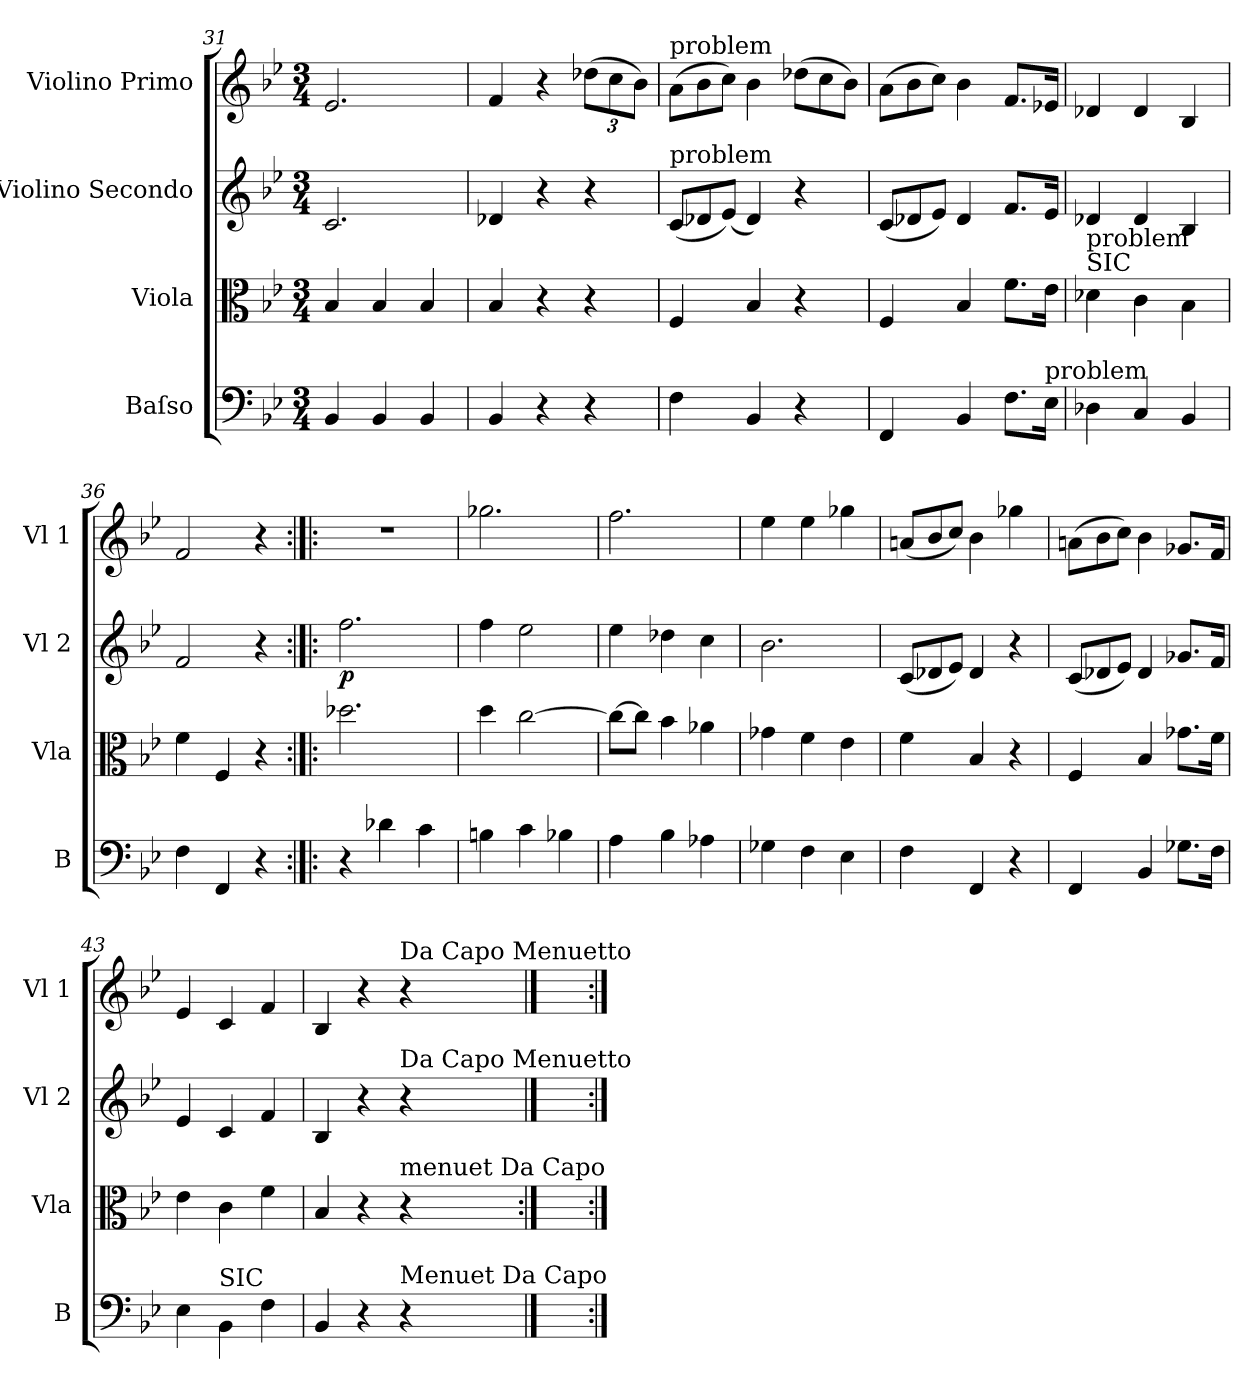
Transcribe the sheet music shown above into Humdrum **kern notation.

**kern	**kern	**kern	**dynam	**kern
*part4	*part3	*part2	*part2	*part1
*staff4	*staff3	*staff2	*staff2	*staff1
*I"Baſso	*I"Viola	*I"Violino Secondo	*	*I"Violino Primo
*I'B	*I'Vla	*I'Vl 2	*	*I'Vl 1
*clefF4	*clefC3	*clefG2	*	*clefG2
*k[b-e-]	*k[b-e-]	*k[b-e-]	*	*k[b-e-]
*M3/4	*M3/4	*M3/4	*	*M3/4
=31	=31	=31	=31	=31
4BB-/	4B-/	2.c/	.	2.e-/
4BB-/	4B-/	.	.	.
4BB-/	4B-/	.	.	.
=32	=32	=32	=32	=32
4BB-/	4B-/	4d-X/	.	4f/
4r	4r	4r	.	4r
4r	4r	4r	.	(12dd-X\L
.	.	.	.	12cc\
.	.	.	.	12b-\J)
=33	=33	=33	=33	=33
*	*	*Xtuplet	*	*Xtuplet
!	!	!	!	!LO:TX:a:t=problem
!	!	!LO:TX:a:t=problem	!	!
4F\	4F/	(12c/L	fo	(12a\L
.	.	12d-X/	.	12b-\
.	.	(12e-/J)	.	12cc\J)
4BB-/	4B-/	4d-/)	.	4b-\
4r	4r	4r	.	(12dd-X\L
.	.	.	.	12cc\
.	.	.	.	12b-\J)
=34	=34	=34	=34	=34
4FF/	4F/	(12c/L	.	(12a\L
.	.	12d-X/	.	12b-\
.	.	12e-/J)	.	12cc\J)
4BB-/	4B-/	4d-/	.	4b-\
8.F\L	8.f\L	8.f/L	.	8.f/L
!LO:TX:a:t=problem	!	!	!	!
16E-\Jk	16e-\Jk	16e-/Jk	.	16e-X/Jk
=35	=35	=35	=35	=35
!	!LO:TX:a:t=SIC	!	!	!
!	!LO:TX:a:t=problem	!	!	!
4D-X\	4d-X\	4d-X/	.	4d-X/
4C/	4c\	4d-/	.	4d-/
4BB-/	4B-\	4B-/	.	4B-/
=36	=36	=36	=36	=36
4F\	4f\	2f/	.	2f/
4FF/	4F/	.	.	.
4r	4r	4r	.	4r
=37:|!|:	=37:|!|:	=37:|!|:	=37:|!|:	=37:|!|:
4r	2.dd-X\	2.ff\	p.	2.r
4d-X\	.	.	.	.
4c\	.	.	.	.
=38	=38	=38	=38	=38
4Bn\	4dd\	4ff\	.	2.gg-X\
4c\	[2cc\	2ee-\	.	.
4B-X\	.	.	.	.
=39	=39	=39	=39	=39
4A\	8cc\L_	4ee-\	.	2.ff\
.	8cc\J]	.	.	.
4B-\	4b-\	4dd-X\	.	.
4A-X\	4a-X\	4cc\	.	.
=40	=40	=40	=40	=40
4G-X\	4g-X\	2.b-\	.	4ee-\
4F\	4f\	.	.	4ee-\
4E-\	4e-\	.	.	4gg-X\
=41	=41	=41	=41	=41
4F\	4f\	(12c/L	fo	(12an/L
.	.	12d-X/	.	12b-/
.	.	12e-/J)	.	12cc/J)
4FF/	4B-/	4d-/	.	4b-\
4r	4r	4r	.	4gg-X\
=42	=42	=42	=42	=42
4FF/	4F/	(12c/L	.	(12an\L
.	.	12d-X/	.	12b-\
.	.	12e-/J)	.	12cc\J)
4BB-/	4B-/	4d-/	.	4b-\
8.G-X\L	8.g-X\L	8.g-X/L	.	8.g-X/L
16F\Jk	16f\Jk	16f/Jk	.	16f/Jk
=43	=43	=43	=43	=43
4E-\	4e-\	4e-/	.	4e-/
!LO:TX:a:t=SIC	!	!	!	!
4BB-\	4c\	4c/	.	4c/
4F\	4f\	4f/	.	4f/
=44	=44	=44	=44	=44
4BB-/	4B-/	4B-/	.	4B-/
4r	4r	4r	.	4r
!	!	!	!	!LO:TX:a:t=Da Capo Menuetto
!	!	!LO:TX:a:t=Da Capo Menuetto	!	!
!	!LO:TX:a:t=menuet Da Capo	!	!	!
!LO:TX:a:t=Menuet Da Capo	!	!	!	!
4r	4r	4r	.	4r
==	=:|!	==	==	==
*-	*-	*-	*-	*-
